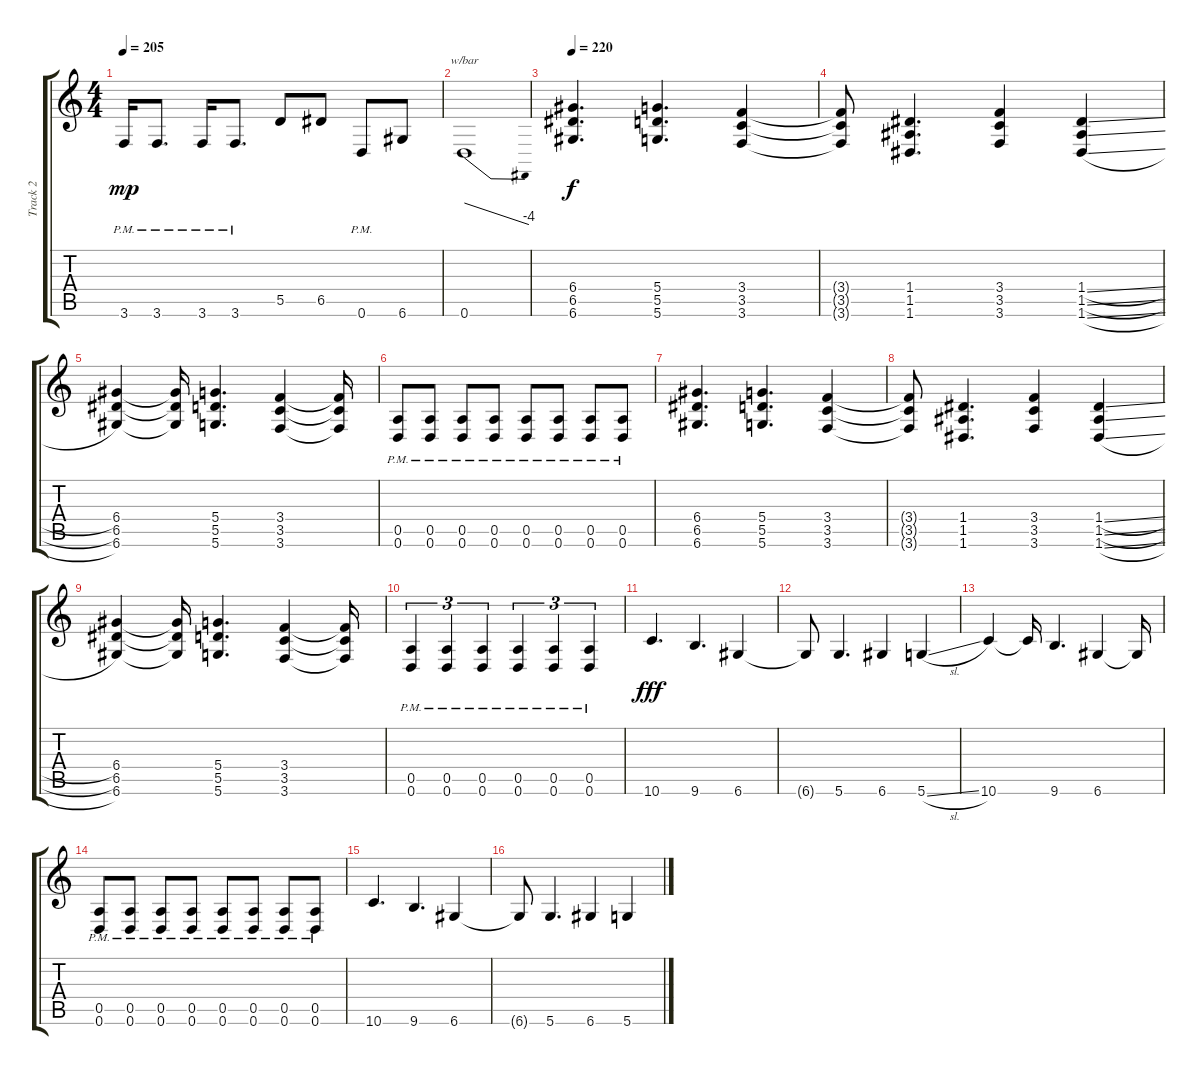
\track ("Track 2" "Track 2") {instrument distortionguitar}
\staff {score tabs}
\tuning (E4 B3 G3 D3 A2 D2) {hide}
\ts (4 4)
\tempo 205
\clef g2
\ks c
3.6{pm}.16{dy mp} 3.6{pm}.8{d} 3.6{pm}.16 3.6{pm}.8{d} 5.5.8 6.5.8 0.6{pm}.8 6.6.8 |
0.6.1{tbe (dive default 0 0 60 -16)} |
\tempo 220
(6.4 6.5 6.6).4{d dy f balance 8} (5.4 5.5 5.6).4{d} (3.4 3.5 3.6).4 |
(3.4{t} 3.5{t} 3.6{t}).8 (1.4 1.5 1.6).4{d} (3.4 3.5 3.6).4 (1.4{sl} 1.5{sl} 1.6{sl}).4 |
(6.4 6.5 6.6).4 (6.4{t} 6.5{t} 6.6{t}).16 (5.4 5.5 5.6).4{d} (3.4 3.5 3.6).4 (3.4{t} 3.5{t} 3.6{t}).16 |
(0.5{pm} 0.6{pm}).8 (0.5{pm} 0.6{pm}).8 (0.5{pm} 0.6{pm}).8 (0.5{pm} 0.6{pm}).8 (0.5{pm} 0.6{pm}).8 (0.5{pm} 0.6{pm}).8 (0.5{pm} 0.6{pm}).8 (0.5{pm} 0.6{pm}).8 |
(6.4 6.5 6.6).4{d} (5.4 5.5 5.6).4{d} (3.4 3.5 3.6).4 |
(3.4{t} 3.5{t} 3.6{t}).8 (1.4 1.5 1.6).4{d} (3.4 3.5 3.6).4 (1.4{sl} 1.5{sl} 1.6{sl}).4 |
(6.4 6.5 6.6).4 (6.4{t} 6.5{t} 6.6{t}).16 (5.4 5.5 5.6).4{d} (3.4 3.5 3.6).4 (3.4{t} 3.5{t} 3.6{t}).16 |
(0.5{pm} 0.6{pm}).4{tu (3 2)} (0.5{pm} 0.6{pm}).4{tu (3 2)} (0.5{pm} 0.6{pm}).4{tu (3 2)} (0.5{pm} 0.6{pm}).4{tu (3 2)} (0.5{pm} 0.6{pm}).4{tu (3 2)} (0.5{pm} 0.6{pm}).4{tu (3 2)} |
10.6.4{d dy fff volume 16} 9.6.4{d} 6.6.4 |
6.6{t}.8 5.6.4{d} 6.6.4 5.6{sl}.4 |
10.6.4 10.6{t}.16 9.6.4{d} 6.6.4 6.6{t}.16 |
(0.5{pm} 0.6{pm}).8 (0.5{pm} 0.6{pm}).8 (0.5{pm} 0.6{pm}).8 (0.5{pm} 0.6{pm}).8 (0.5{pm} 0.6{pm}).8 (0.5{pm} 0.6{pm}).8 (0.5{pm} 0.6{pm}).8 (0.5{pm} 0.6{pm}).8 |
10.6.4{d} 9.6.4{d} 6.6.4 |
6.6{t}.8 5.6.4{d} 6.6.4 5.6{sl}.4
